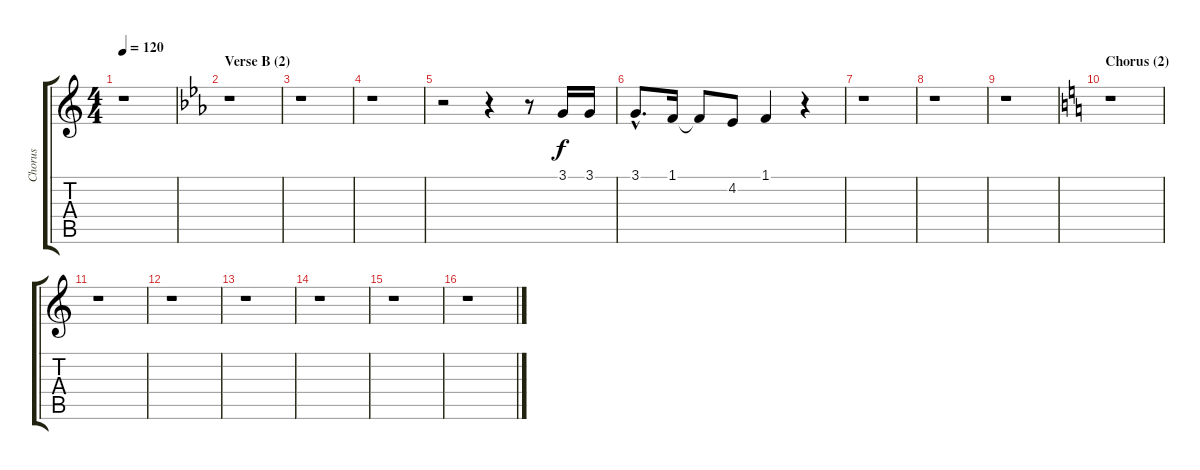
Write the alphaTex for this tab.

\track ("Chorus" "Chorus") {instrument sopranosax}
\staff {score tabs}
\tuning (E4 B3 G3 D3 A2 E2) {hide}
\ts (4 4)
\tempo 120
\clef g2
\ks c
r.1{dy f} |
\section ("" "Verse B (2)")
\ks eb
r.1 |
r.1 |
r.1 |
r.2 r.4 r.8 3.1.16 3.1.16 |
3.1{hac}.8{d} 1.1.16 1.1{t}.8 4.2.8 1.1.4 r.4 |
r.1 |
r.1 |
r.1 |
\section ("" "Chorus (2)")
\ks c
r.1 |
r.1 |
r.1 |
r.1 |
r.1 |
r.1 |
r.1
